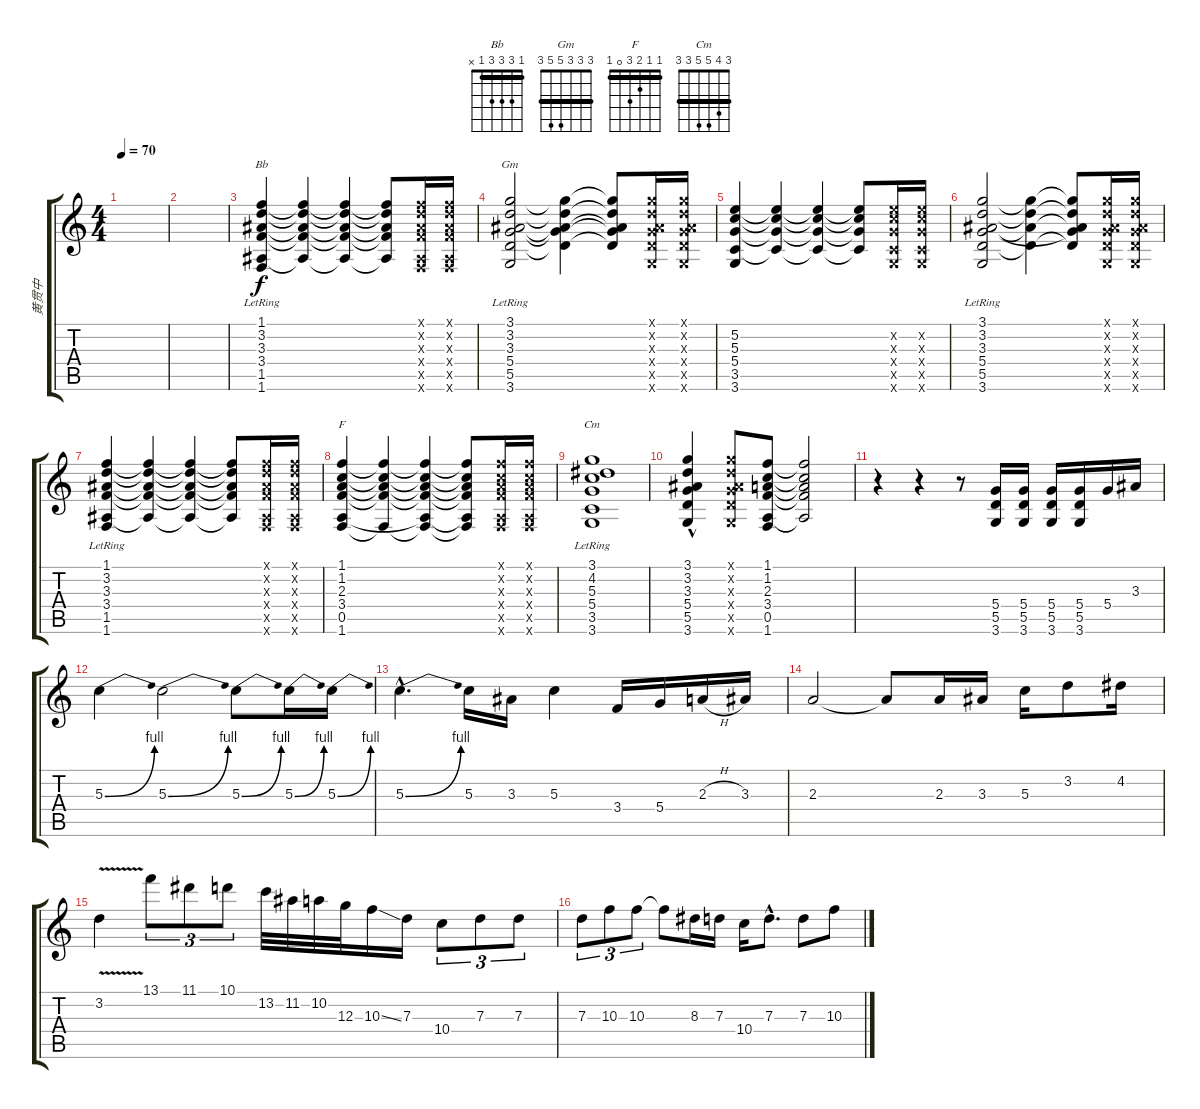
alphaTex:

\track ("黄贯中" "黄贯中") {instrument distortionguitar}
\staff {score tabs}
\tuning (E4 B3 G3 D3 A2 E2) {hide}
\chord ("Bb" 1 3 3 3 1 x) {barre 1}
\chord ("Gm" 3 3 3 5 5 3) {barre 3}
\chord ("F" 1 1 2 3 0 1) {barre 1}
\chord ("Cm" 3 4 5 5 3 3) {barre 3}
\ts (4 4)
\tempo 70
\clef g2
\ks c
|
|
(1.1{lr} 3.2{lr} 3.3{lr} 3.4{lr} 1.5{lr} 1.6{lr}).4{ch "Bb" volume 7 instrument distortionguitar} (1.1{t} 3.2{t} 3.3{t} 3.4{t} 1.5{t}).4 (1.1{t} 3.2{t} 3.3{t} 3.4{t} 1.5{t}).4 (1.1{t} 3.2{t} 3.3{t} 3.4{t} 1.5{t}).8 (1.1{x} 3.2{x} 3.3{x} 3.4{x} 1.5{x} 1.6{x}).16 (1.1{x} 3.2{x} 3.3{x} 3.4{x} 1.5{x} 1.6{x}).16 |
(3.1{lr} 3.2 3.3 5.4 5.5 3.6).2{ch "Gm"} (3.1{t} 3.2{t} 3.3{t} 5.4{t} 5.5{t}).4 (3.1{t} 3.2{t} 3.3{t} 5.4{t} 5.5{t}).8 (3.1{x} 3.2{x} 3.3{x} 5.4{x} 5.5{x} 3.6{x}).16 (3.1{x} 3.2{x} 3.3{x} 5.4{x} 5.5{x} 3.6{x}).16 |
(5.2 5.3 5.4 3.5 3.6).4 (5.2{t} 5.3{t} 5.4{t} 3.5{t}).4 (5.2{t} 5.3{t} 5.4{t} 3.5{t}).4 (5.2{t} 5.3{t} 5.4{t} 3.5{t}).8 (5.2{x} 5.3{x} 5.4{x} 3.5{x} 3.6{x}).16 (5.2{x} 5.3{x} 5.4{x} 3.5{x} 3.6{x}).16 |
(3.1{lr} 3.2 3.3 5.4 5.5 3.6).2 (3.1{t} 3.2{t} 3.3{t} 5.5{t}).4 (3.1{t} 3.2{t} 3.3{t} 5.4{t} 5.5{t}).8 (3.1{x} 3.2{x} 3.3{x} 5.4{x} 5.5{x} 3.6{x}).16 (3.1{x} 3.2{x} 3.3{x} 5.4{x} 5.5{x} 3.6{x}).16 |
(1.1{lr} 3.2{lr} 3.3{lr} 3.4{lr} 1.5{lr} 1.6{lr}).4 (1.1{t} 3.2{t} 3.3{t} 3.4{t} 1.5{t}).4 (1.1{t} 3.2{t} 3.3{t} 3.4{t} 1.5{t}).4 (1.1{t} 3.2{t} 3.3{t} 3.4{t} 1.5{t}).8 (1.1{x} 3.2{x} 3.3{x} 3.4{x} 1.5{x} 1.6{x}).16 (1.1{x} 3.2{x} 3.3{x} 3.4{x} 1.5{x} 1.6{x}).16 |
(1.1 1.2 2.3 3.4 0.5 1.6).4{ch "F"} (1.1{t} 1.2{t} 2.3{t} 3.4{t} 1.6{t}).4 (1.1{t} 1.2{t} 2.3{t} 3.4{t} 0.5{t} 1.6{t}).4 (1.1{t} 1.2{t} 2.3{t} 3.4{t} 0.5{t} 1.6{t}).8 (1.1{x} 1.2{x} 2.3{x} 3.4{x} 0.5{x} 1.6{x}).16 (1.1{x} 1.2{x} 2.3{x} 3.4{x} 0.5{x} 1.6{x}).16 |
(3.1{lr} 4.2{lr} 5.3{lr} 5.4{lr} 3.5{lr} 3.6{lr}).1{ch "Cm"} |
(3.1 3.2{hac} 3.3 5.4 5.5 3.6).4 (3.1{x} 3.2{x} 3.3{x} 5.4{x} 5.5{x} 3.6{x}).8 (1.1 1.2 2.3 3.4 0.5 1.6).8 (1.1{t} 1.2{t} 2.3{t} 3.4{t} 0.5{t}).2 |
r.4 r.4 r.8 (5.4 5.5 3.6).16{volume 16 instrument distortionguitar} (5.4 5.5 3.6).16 (5.4 5.5 3.6).16 (5.4 5.5 3.6).16 5.4.16 3.3.16 |
5.3{be (bend 0 0 60 4)}.4 5.3{be (bend 0 0 60 4)}.2 5.3{be (bend 0 0 60 4)}.8 5.3{be (bend 0 0 60 4)}.16 5.3{be (bend 0 0 60 4)}.16 |
5.3{be (bend 0 0 60 4) hac}.4{d} 5.3.16 3.3.16 5.3.4 3.4.16 5.4.16 2.3{h}.16 3.3.16 |
2.3.2 2.3{t}.8 2.3.16 3.3.16 5.3.16 3.2.8 4.2.16 |
3.2{v}.4 13.1.8{tu (3 2)} 11.1.8{tu (3 2)} 10.1.8{tu (3 2)} 13.2.32 11.2.32 10.2.32 12.3.32 10.3{ss}.16 7.3.16 10.4.8{tu (3 2)} 7.3.8{tu (3 2)} 7.3.8{tu (3 2)} |
7.3.8{tu (3 2)} 10.3.8{tu (3 2)} 10.3.8{tu (3 2)} 10.3{t}.8 8.3.16 7.3.16 10.4.16 7.3{hac}.8{d} 7.3.8 10.3.8
